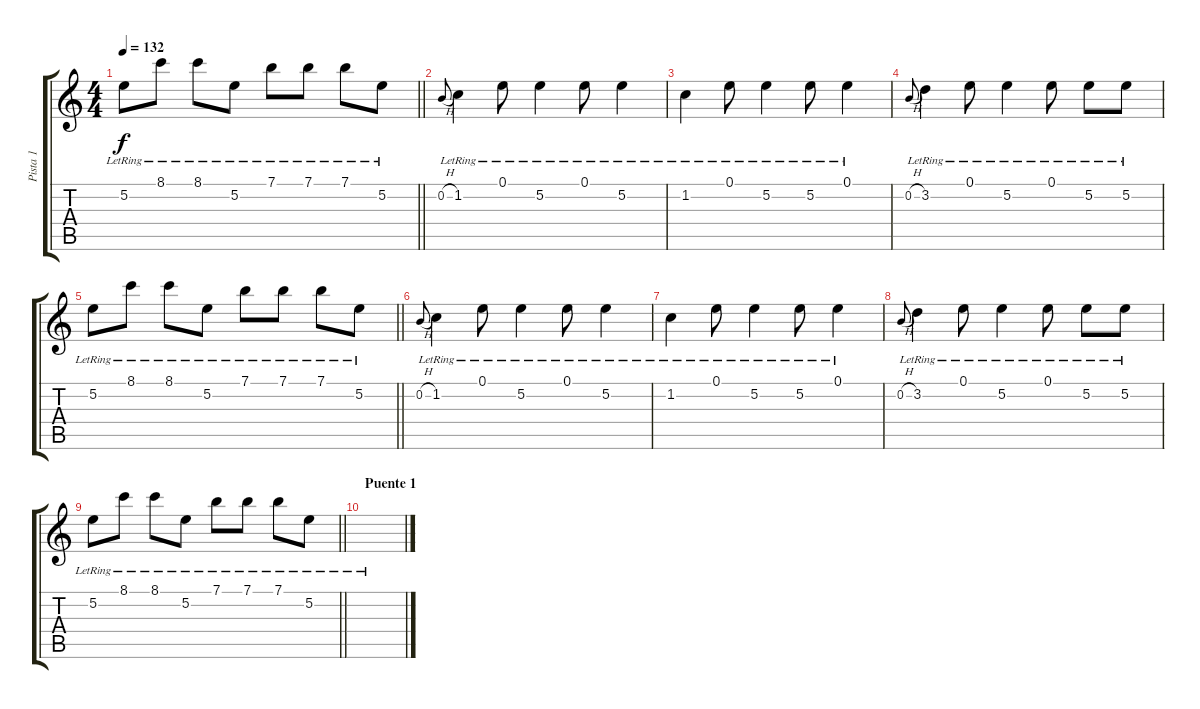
\track ("Pista 1" "Pista 1") {instrument electricguitarjazz}
\staff {score tabs}
\tuning (E4 B3 G3 D3 A2 E2) {hide}
\ts (4 4)
\tempo 132
\clef g2
\barLineRight lightlight
\ks c
5.2{lr}.8{dy f} 8.1{lr}.8 8.1{lr}.8 5.2{lr}.8 7.1{lr}.8 7.1{lr}.8 7.1{lr}.8 5.2{lr}.8 |
0.2{h}.8{gr onbeat} 1.2{lr}.4 0.1{lr}.8 5.2{lr}.4 0.1{lr}.8 5.2{lr}.4 |
1.2{lr}.4 0.1{lr}.8 5.2{lr}.4 5.2{lr}.8 0.1{lr}.4 |
0.2{h}.8{gr onbeat} 3.2{lr}.4 0.1{lr}.8 5.2{lr}.4 0.1{lr}.8 5.2{lr}.8 5.2{lr}.8 |
\barLineRight lightlight
5.2{lr}.8 8.1{lr}.8 8.1{lr}.8 5.2{lr}.8 7.1{lr}.8 7.1{lr}.8 7.1{lr}.8 5.2{lr}.8 |
0.2{h}.8{gr onbeat} 1.2{lr}.4 0.1{lr}.8 5.2{lr}.4 0.1{lr}.8 5.2{lr}.4 |
1.2{lr}.4 0.1{lr}.8 5.2{lr}.4 5.2{lr}.8 0.1{lr}.4 |
0.2{h}.8{gr onbeat} 3.2{lr}.4 0.1{lr}.8 5.2{lr}.4 0.1{lr}.8 5.2{lr}.8 5.2{lr}.8 |
\barLineRight lightlight
5.2{lr}.8 8.1{lr}.8 8.1{lr}.8 5.2{lr}.8 7.1{lr}.8 7.1{lr}.8 7.1{lr}.8 5.2{lr}.8 |
\section ("" "Puente 1")
